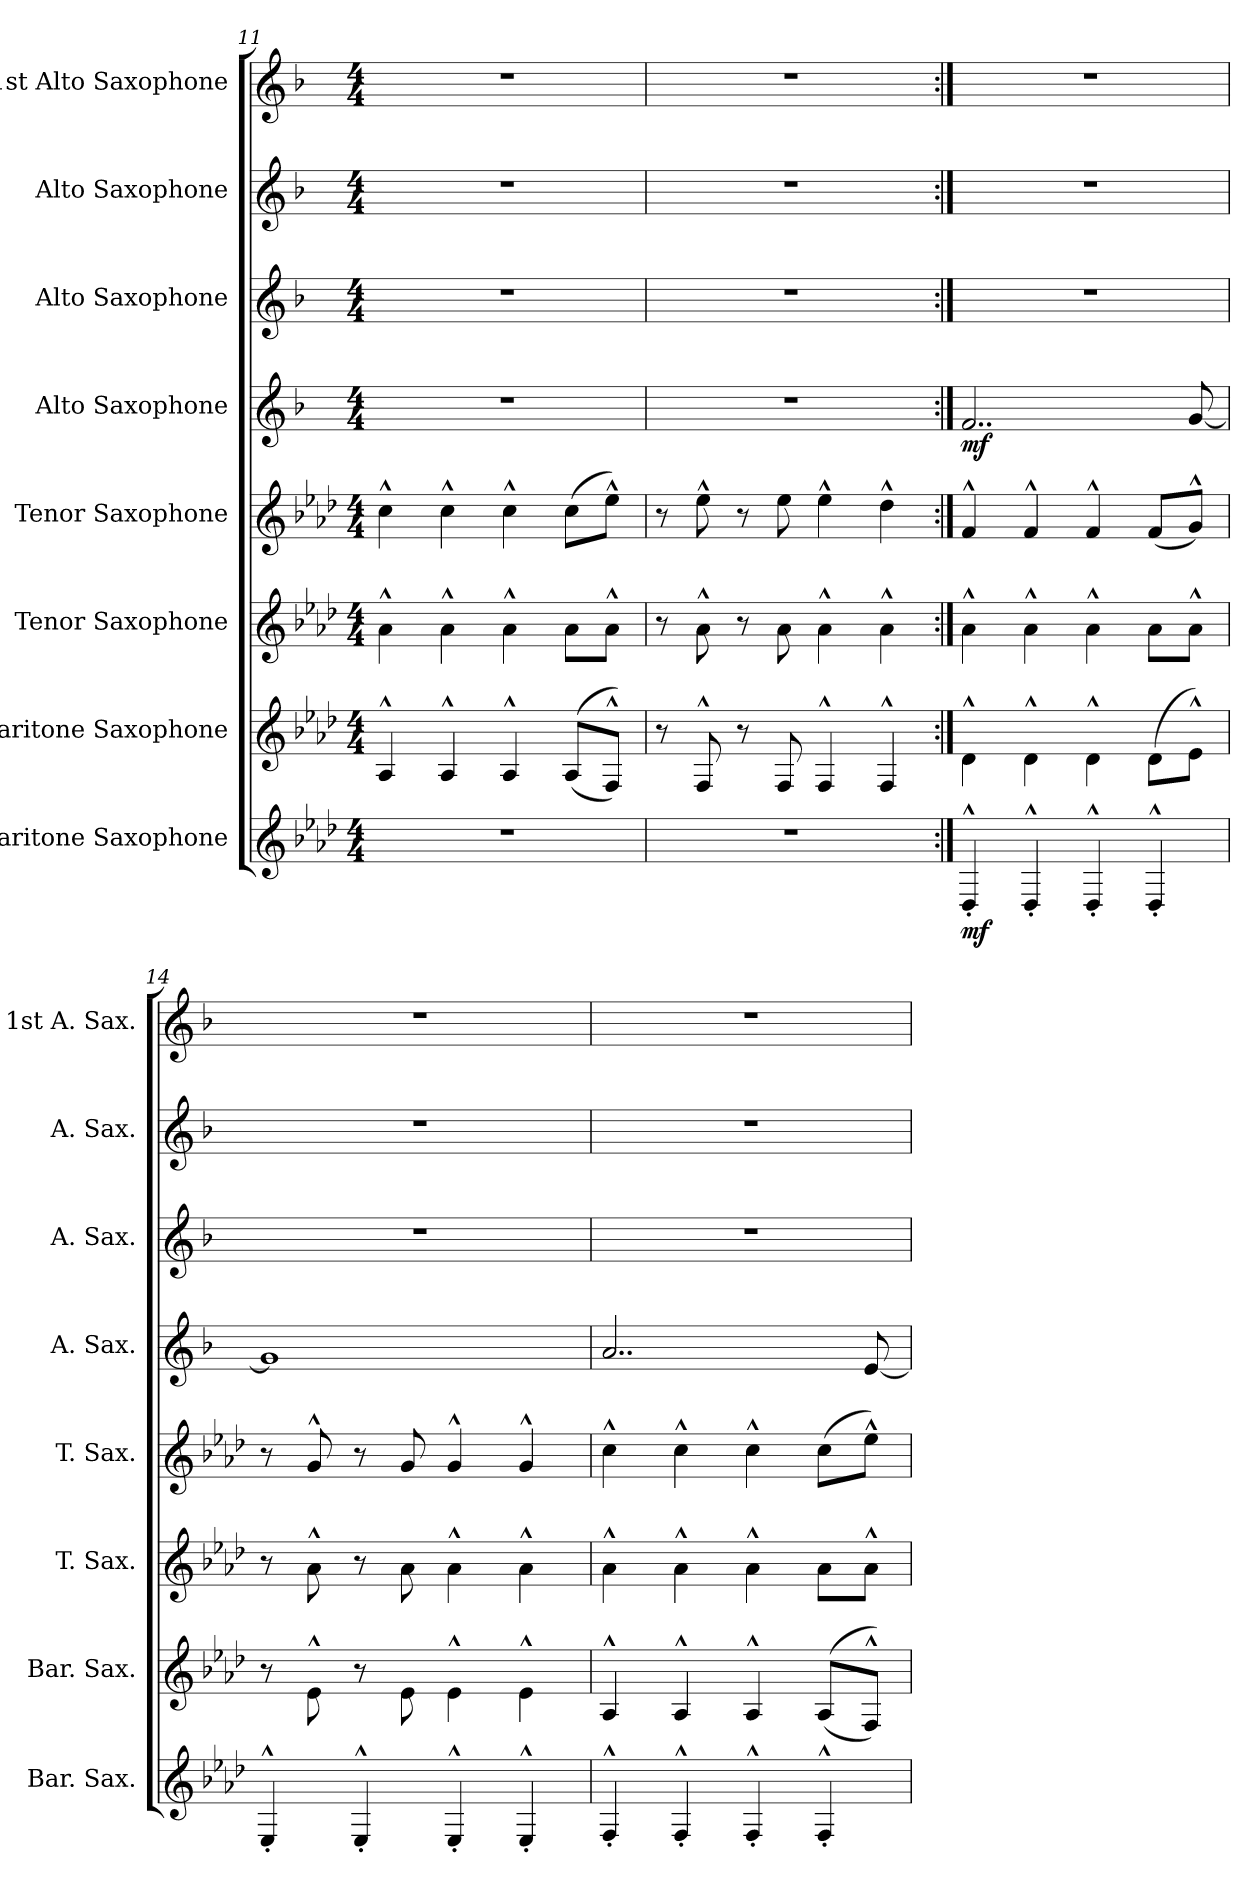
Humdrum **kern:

**kern	**dynam	**kern	**kern	**kern	**kern	**dynam	**kern	**kern	**kern
*part8	*part8	*part7	*part6	*part5	*part4	*part4	*part3	*part2	*part1
*staff8	*staff8	*staff7	*staff6	*staff5	*staff4	*staff4	*staff3	*staff2	*staff1
*I"Baritone Saxophone	*	*I"Baritone Saxophone	*I"Tenor Saxophone	*I"Tenor Saxophone	*I"Alto Saxophone	*	*I"Alto Saxophone	*I"Alto Saxophone	*I"1st Alto Saxophone
*I'Bar. Sax.	*	*I'Bar. Sax.	*I'T. Sax.	*I'T. Sax.	*I'A. Sax.	*	*I'A. Sax.	*I'A. Sax.	*I'1st A. Sax.
*clefG2	*	*clefG2	*clefG2	*clefG2	*clefG2	*	*clefG2	*clefG2	*clefG2
*ITrd12c21	*	*ITrd12c21	*ITrd8c14	*ITrd8c14	*ITrd5c9	*	*ITrd5c9	*ITrd5c9	*ITrd5c9
*k[b-e-a-d-]	*	*k[b-e-a-d-]	*k[b-e-a-d-]	*k[b-e-a-d-]	*k[b-e-a-d-]	*	*k[b-e-a-d-]	*k[b-e-a-d-]	*k[b-e-a-d-]
*M4/4	*	*M4/4	*M4/4	*M4/4	*M4/4	*	*M4/4	*M4/4	*M4/4
=11	=11	=11	=11	=11	=11	=11	=11	=11	=11
1r	.	4AA-^^/	4A-^^\	4c^^\	1r	.	1r	1r	1r
.	.	4AA-^^/	4A-^^\	4c^^\	.	.	.	.	.
.	.	4AA-^^/	4A-^^\	4c^^\	.	.	.	.	.
.	.	((8AA-/L	8A-\L	(8c\L	.	.	.	.	.
.	.	8FF^^/J))	8A-^^\J	8e-^^\J)	.	.	.	.	.
=12	=12	=12	=12	=12	=12	=12	=12	=12	=12
1r	.	8r	8r	8r	1r	.	1r	1r	1r
.	.	8FF^^/	8A-^^\	8e-^^\	.	.	.	.	.
.	.	8r	8r	8r	.	.	.	.	.
.	.	8FF/	8A-\	8e-\	.	.	.	.	.
.	.	4FF^^/	4A-^^\	4e-^^\	.	.	.	.	.
.	.	4FF^^/	4A-^^\	4d-^^\	.	.	.	.	.
=13:|!	=13:|!	=13:|!	=13:|!	=13:|!	=13:|!	=13:|!	=13:|!	=13:|!	=13:|!
!	!LO:DY:b	!	!	!	!	!LO:DY:b	!	!	!
4DD-^^'/	mf	4D-^^\	4A-^^\	4F^^/	2..A-/	mf	1r	1r	1r
4DD-^^'/	.	4D-^^\	4A-^^\	4F^^/	.	.	.	.	.
4DD-^^'/	.	4D-^^\	4A-^^\	4F^^/	.	.	.	.	.
4DD-^^'/	.	(8D-\L	8A-\L	(8F/L	.	.	.	.	.
.	.	8E-^^\J)	8A-^^\J	8G^^/J)	[8B-/	.	.	.	.
=14	=14	=14	=14	=14	=14	=14	=14	=14	=14
4EE-^^'/	.	8r	8r	8r	1B-]	.	1r	1r	1r
.	.	8E-^^\	8A-^^\	8G^^/	.	.	.	.	.
4EE-^^'/	.	8r	8r	8r	.	.	.	.	.
.	.	8E-\	8A-\	8G/	.	.	.	.	.
4EE-^^'/	.	4E-^^\	4A-^^\	4G^^/	.	.	.	.	.
4EE-^^'/	.	4E-^^\	4A-^^\	4G^^/	.	.	.	.	.
=15	=15	=15	=15	=15	=15	=15	=15	=15	=15
4FF^^'/	.	4AA-^^/	4A-^^\	4c^^\	2..c/	.	1r	1r	1r
4FF^^'/	.	4AA-^^/	4A-^^\	4c^^\	.	.	.	.	.
4FF^^'/	.	4AA-^^/	4A-^^\	4c^^\	.	.	.	.	.
4FF^^'/	.	((8AA-/L	8A-\L	(8c\L	.	.	.	.	.
.	.	8FF^^/J))	8A-^^\J	8e-^^\J)	[8G/	.	.	.	.
=	=	=	=	=	=	=	=	=	=
*-	*-	*-	*-	*-	*-	*-	*-	*-	*-
